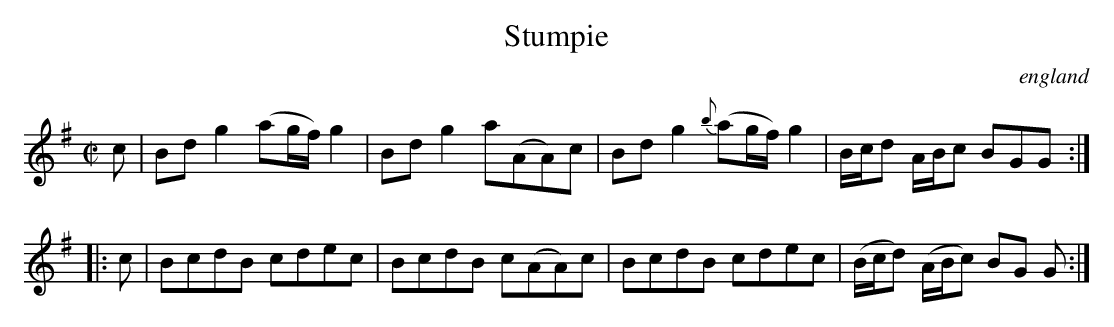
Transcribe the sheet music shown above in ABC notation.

X:1
T:Stumpie
O:england
M:C|
K:G
c|\
Bd g2 (ag/f/) g2| Bd g2 a(AA)c|\
Bdg2 {b}(ag/f/)g2| B/c/d A/B/c BGG::
c|\
BcdB cdec| BcdB c(AA)c| \
BcdB cdec| (B/c/d) (A/B/c) BG G:|
